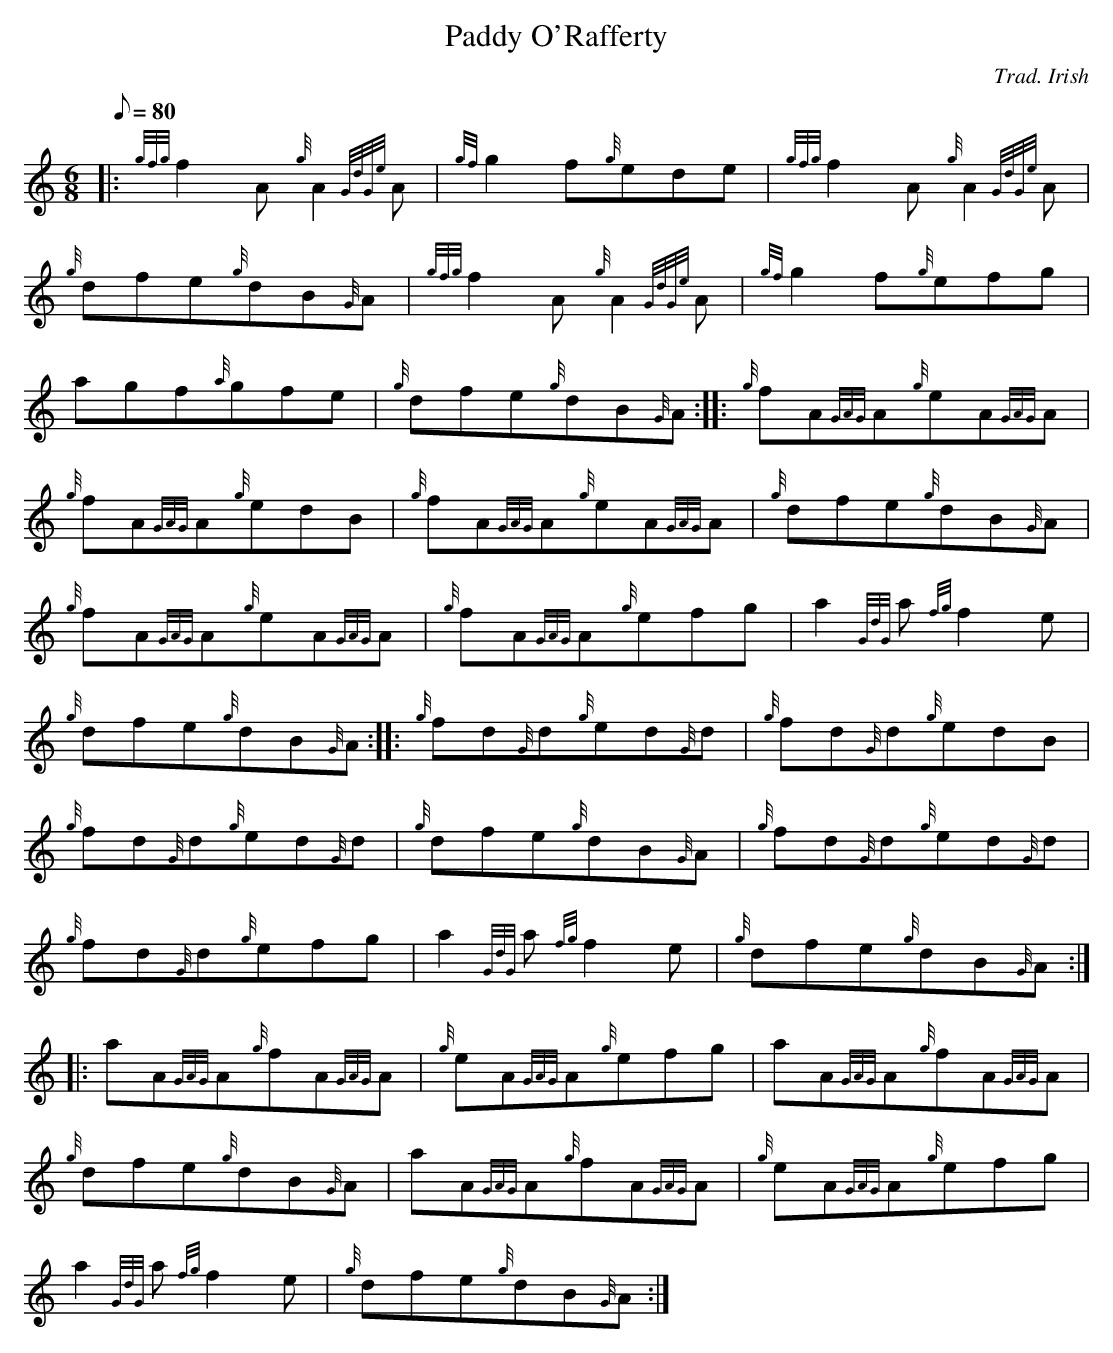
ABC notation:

X:1
T:Paddy O'Rafferty
M:6/8
L:1/8
Q:80
C:Trad. Irish
K:HP
|: {gfg}f2A{g}A2{GdGe}A|
{gf}g2f{g}ede|
{gfg}f2A{g}A2{GdGe}A|  !
{g}dfe{g}dB{G}A|
{gfg}f2A{g}A2{GdGe}A|
{gf}g2f{g}efg|  !
agf{a}gfe|
{g}dfe{g}dB{G}A:| |:
{g}fA{GAG}A{g}eA{GAG}A|  !
{g}fA{GAG}A{g}edB|
{g}fA{GAG}A{g}eA{GAG}A|
{g}dfe{g}dB{G}A|  !
{g}fA{GAG}A{g}eA{GAG}A|
{g}fA{GAG}A{g}efg|
a2{GdG}a{fg}f2e|  !
{g}dfe{g}dB{G}A:| |:
{g}fd{G}d{g}ed{G}d|
{g}fd{G}d{g}edB|  !
{g}fd{G}d{g}ed{G}d|
{g}dfe{g}dB{G}A|
{g}fd{G}d{g}ed{G}d|  !
{g}fd{G}d{g}efg|
a2{GdG}a{fg}f2e|
{g}dfe{g}dB{G}A:| |:  !
aA{GAG}A{g}fA{GAG}A|
{g}eA{GAG}A{g}efg|
aA{GAG}A{g}fA{GAG}A|  !
{g}dfe{g}dB{G}A|
aA{GAG}A{g}fA{GAG}A|
{g}eA{GAG}A{g}efg|  !
a2{GdG}a{fg}f2e|
{g}dfe{g}dB{G}A:|
